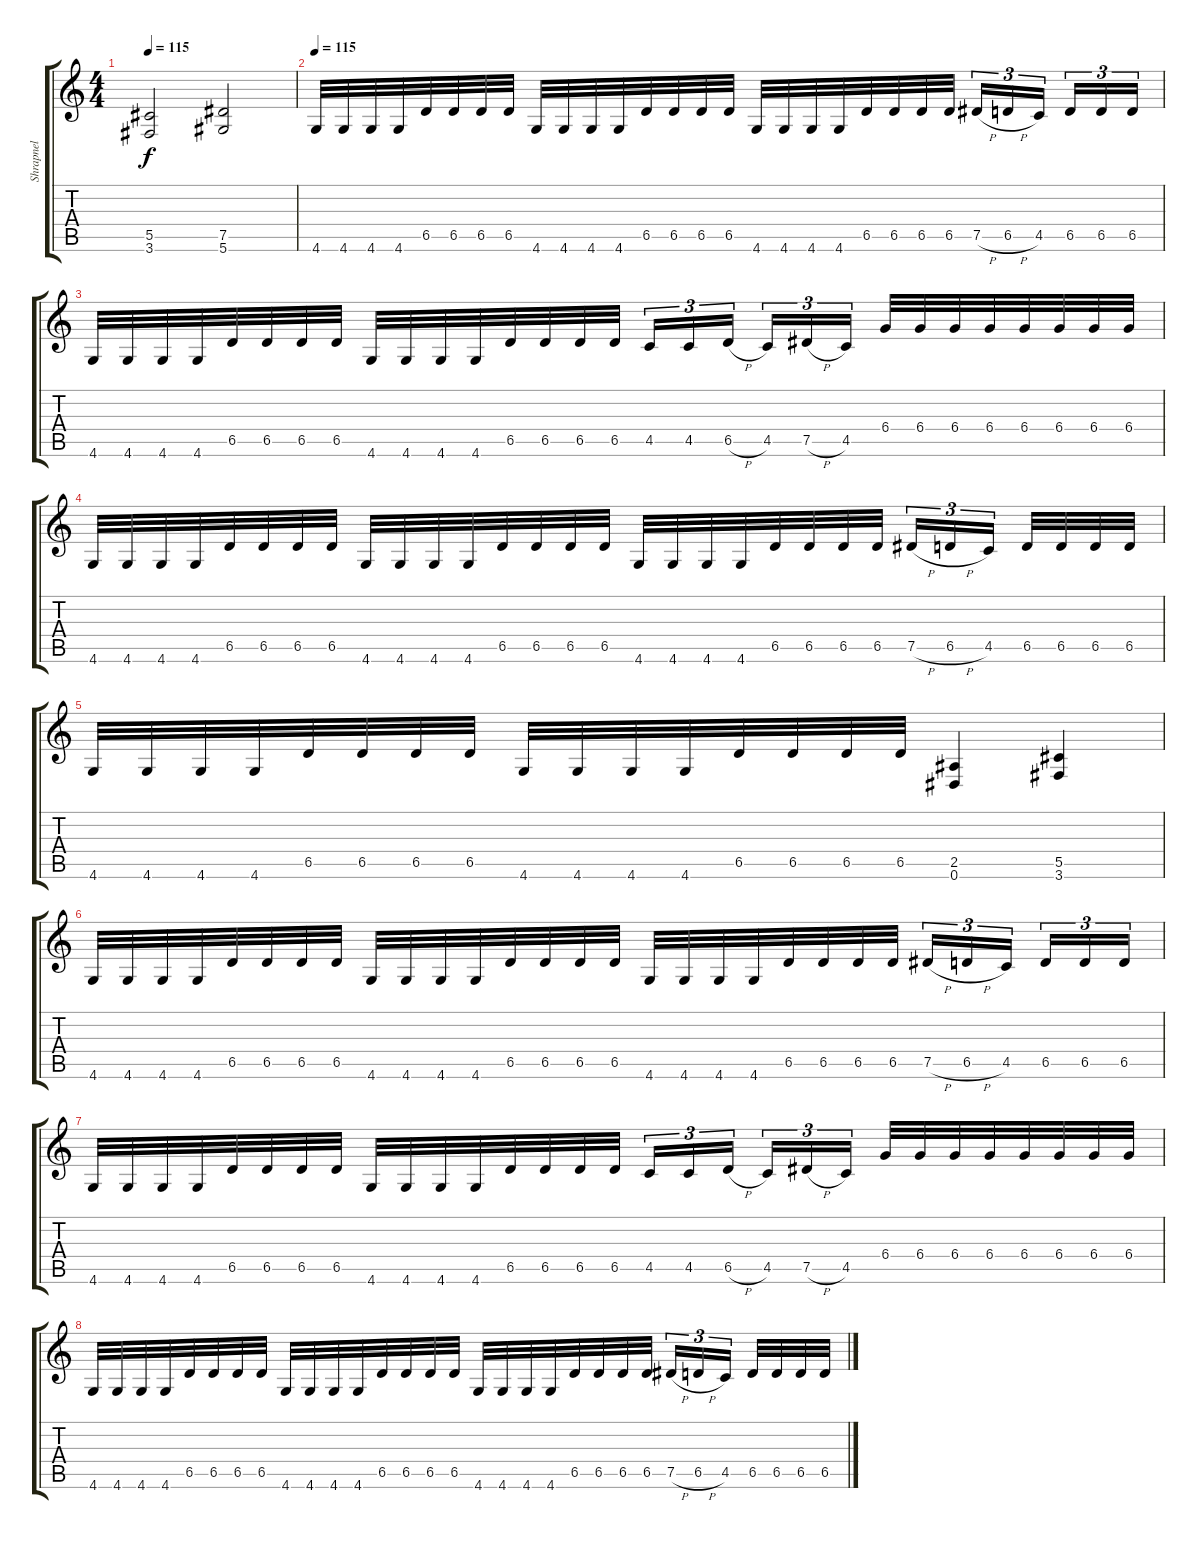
\track ("Shrapnel" "Shrapnel") {instrument distortionguitar}
\staff {score tabs}
\tuning (Eb4 Bb3 Gb3 Db3 Ab2 Eb2) {hide}
\ts (4 4)
\tempo 115
\clef g2
\ks c
(5.5 3.6).2{dy f} (7.5 5.6).2 |
\tempo 115
4.6.32 4.6.32 4.6.32 4.6.32 6.5.32 6.5.32 6.5.32 6.5.32 4.6.32 4.6.32 4.6.32 4.6.32 6.5.32 6.5.32 6.5.32 6.5.32 4.6.32 4.6.32 4.6.32 4.6.32 6.5.32 6.5.32 6.5.32 6.5.32 7.5{h}.16{tu (3 2)} 6.5{h}.16{tu (3 2)} 4.5.16{tu (3 2) beam splitsecondary} 6.5.16{tu (3 2)} 6.5.16{tu (3 2)} 6.5.16{tu (3 2)} |
4.6.32 4.6.32 4.6.32 4.6.32 6.5.32 6.5.32 6.5.32 6.5.32 4.6.32 4.6.32 4.6.32 4.6.32 6.5.32 6.5.32 6.5.32 6.5.32 4.5.16{tu (3 2)} 4.5.16{tu (3 2)} 6.5{h}.16{tu (3 2) beam splitsecondary} 4.5.16{tu (3 2)} 7.5{h}.16{tu (3 2)} 4.5.16{tu (3 2)} 6.4.32 6.4.32 6.4.32 6.4.32 6.4.32 6.4.32 6.4.32 6.4.32 |
4.6.32 4.6.32 4.6.32 4.6.32 6.5.32 6.5.32 6.5.32 6.5.32 4.6.32 4.6.32 4.6.32 4.6.32 6.5.32 6.5.32 6.5.32 6.5.32 4.6.32 4.6.32 4.6.32 4.6.32 6.5.32 6.5.32 6.5.32 6.5.32 7.5{h}.16{tu (3 2)} 6.5{h}.16{tu (3 2)} 4.5.16{tu (3 2) beam splitsecondary} 6.5.32 6.5.32 6.5.32 6.5.32 |
4.6.32 4.6.32 4.6.32 4.6.32 6.5.32 6.5.32 6.5.32 6.5.32 4.6.32 4.6.32 4.6.32 4.6.32 6.5.32 6.5.32 6.5.32 6.5.32 (2.5 0.6).4 (5.5 3.6).4 |
4.6.32 4.6.32 4.6.32 4.6.32 6.5.32 6.5.32 6.5.32 6.5.32 4.6.32 4.6.32 4.6.32 4.6.32 6.5.32 6.5.32 6.5.32 6.5.32 4.6.32 4.6.32 4.6.32 4.6.32 6.5.32 6.5.32 6.5.32 6.5.32 7.5{h}.16{tu (3 2)} 6.5{h}.16{tu (3 2)} 4.5.16{tu (3 2) beam splitsecondary} 6.5.16{tu (3 2)} 6.5.16{tu (3 2)} 6.5.16{tu (3 2)} |
4.6.32 4.6.32 4.6.32 4.6.32 6.5.32 6.5.32 6.5.32 6.5.32 4.6.32 4.6.32 4.6.32 4.6.32 6.5.32 6.5.32 6.5.32 6.5.32 4.5.16{tu (3 2)} 4.5.16{tu (3 2)} 6.5{h}.16{tu (3 2) beam splitsecondary} 4.5.16{tu (3 2)} 7.5{h}.16{tu (3 2)} 4.5.16{tu (3 2)} 6.4.32 6.4.32 6.4.32 6.4.32 6.4.32 6.4.32 6.4.32 6.4.32 |
4.6.32 4.6.32 4.6.32 4.6.32 6.5.32 6.5.32 6.5.32 6.5.32 4.6.32 4.6.32 4.6.32 4.6.32 6.5.32 6.5.32 6.5.32 6.5.32 4.6.32 4.6.32 4.6.32 4.6.32 6.5.32 6.5.32 6.5.32 6.5.32 7.5{h}.16{tu (3 2)} 6.5{h}.16{tu (3 2)} 4.5.16{tu (3 2) beam splitsecondary} 6.5.32 6.5.32 6.5.32 6.5.32
